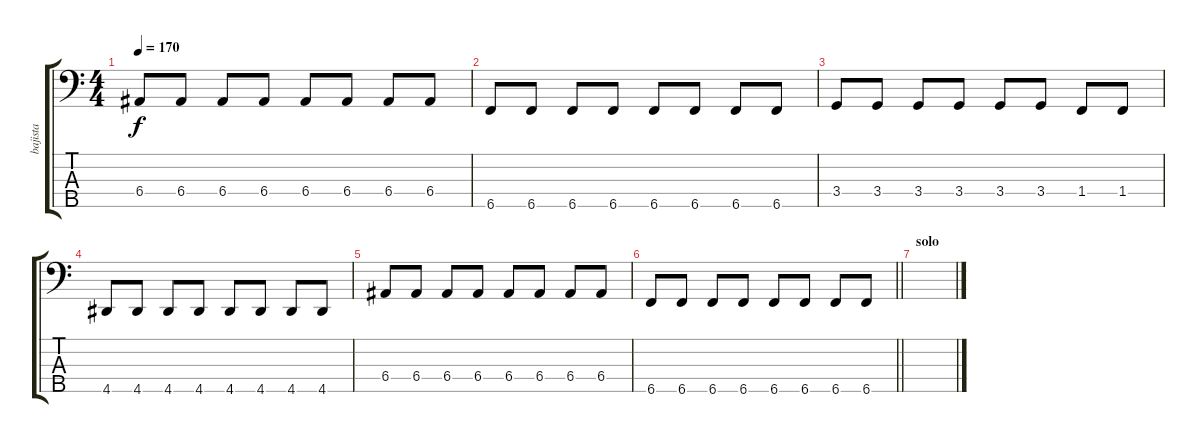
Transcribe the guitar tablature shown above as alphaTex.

\track ("bajista" "bajista") {instrument electricbassfinger}
\staff {score tabs}
\tuning (G2 D2 A1 E1 B0) {hide}
\ts (4 4)
\tempo 170
\clef f4
\ks c
6.4.8{dy f} 6.4.8 6.4.8 6.4.8 6.4.8 6.4.8 6.4.8 6.4.8 |
6.5.8 6.5.8 6.5.8 6.5.8 6.5.8 6.5.8 6.5.8 6.5.8 |
3.4.8 3.4.8 3.4.8 3.4.8 3.4.8 3.4.8 1.4.8 1.4.8 |
4.5.8 4.5.8 4.5.8 4.5.8 4.5.8 4.5.8 4.5.8 4.5.8 |
6.4.8 6.4.8 6.4.8 6.4.8 6.4.8 6.4.8 6.4.8 6.4.8 |
\barLineRight lightlight
6.5.8 6.5.8 6.5.8 6.5.8 6.5.8 6.5.8 6.5.8 6.5.8 |
\section ("" "solo")
